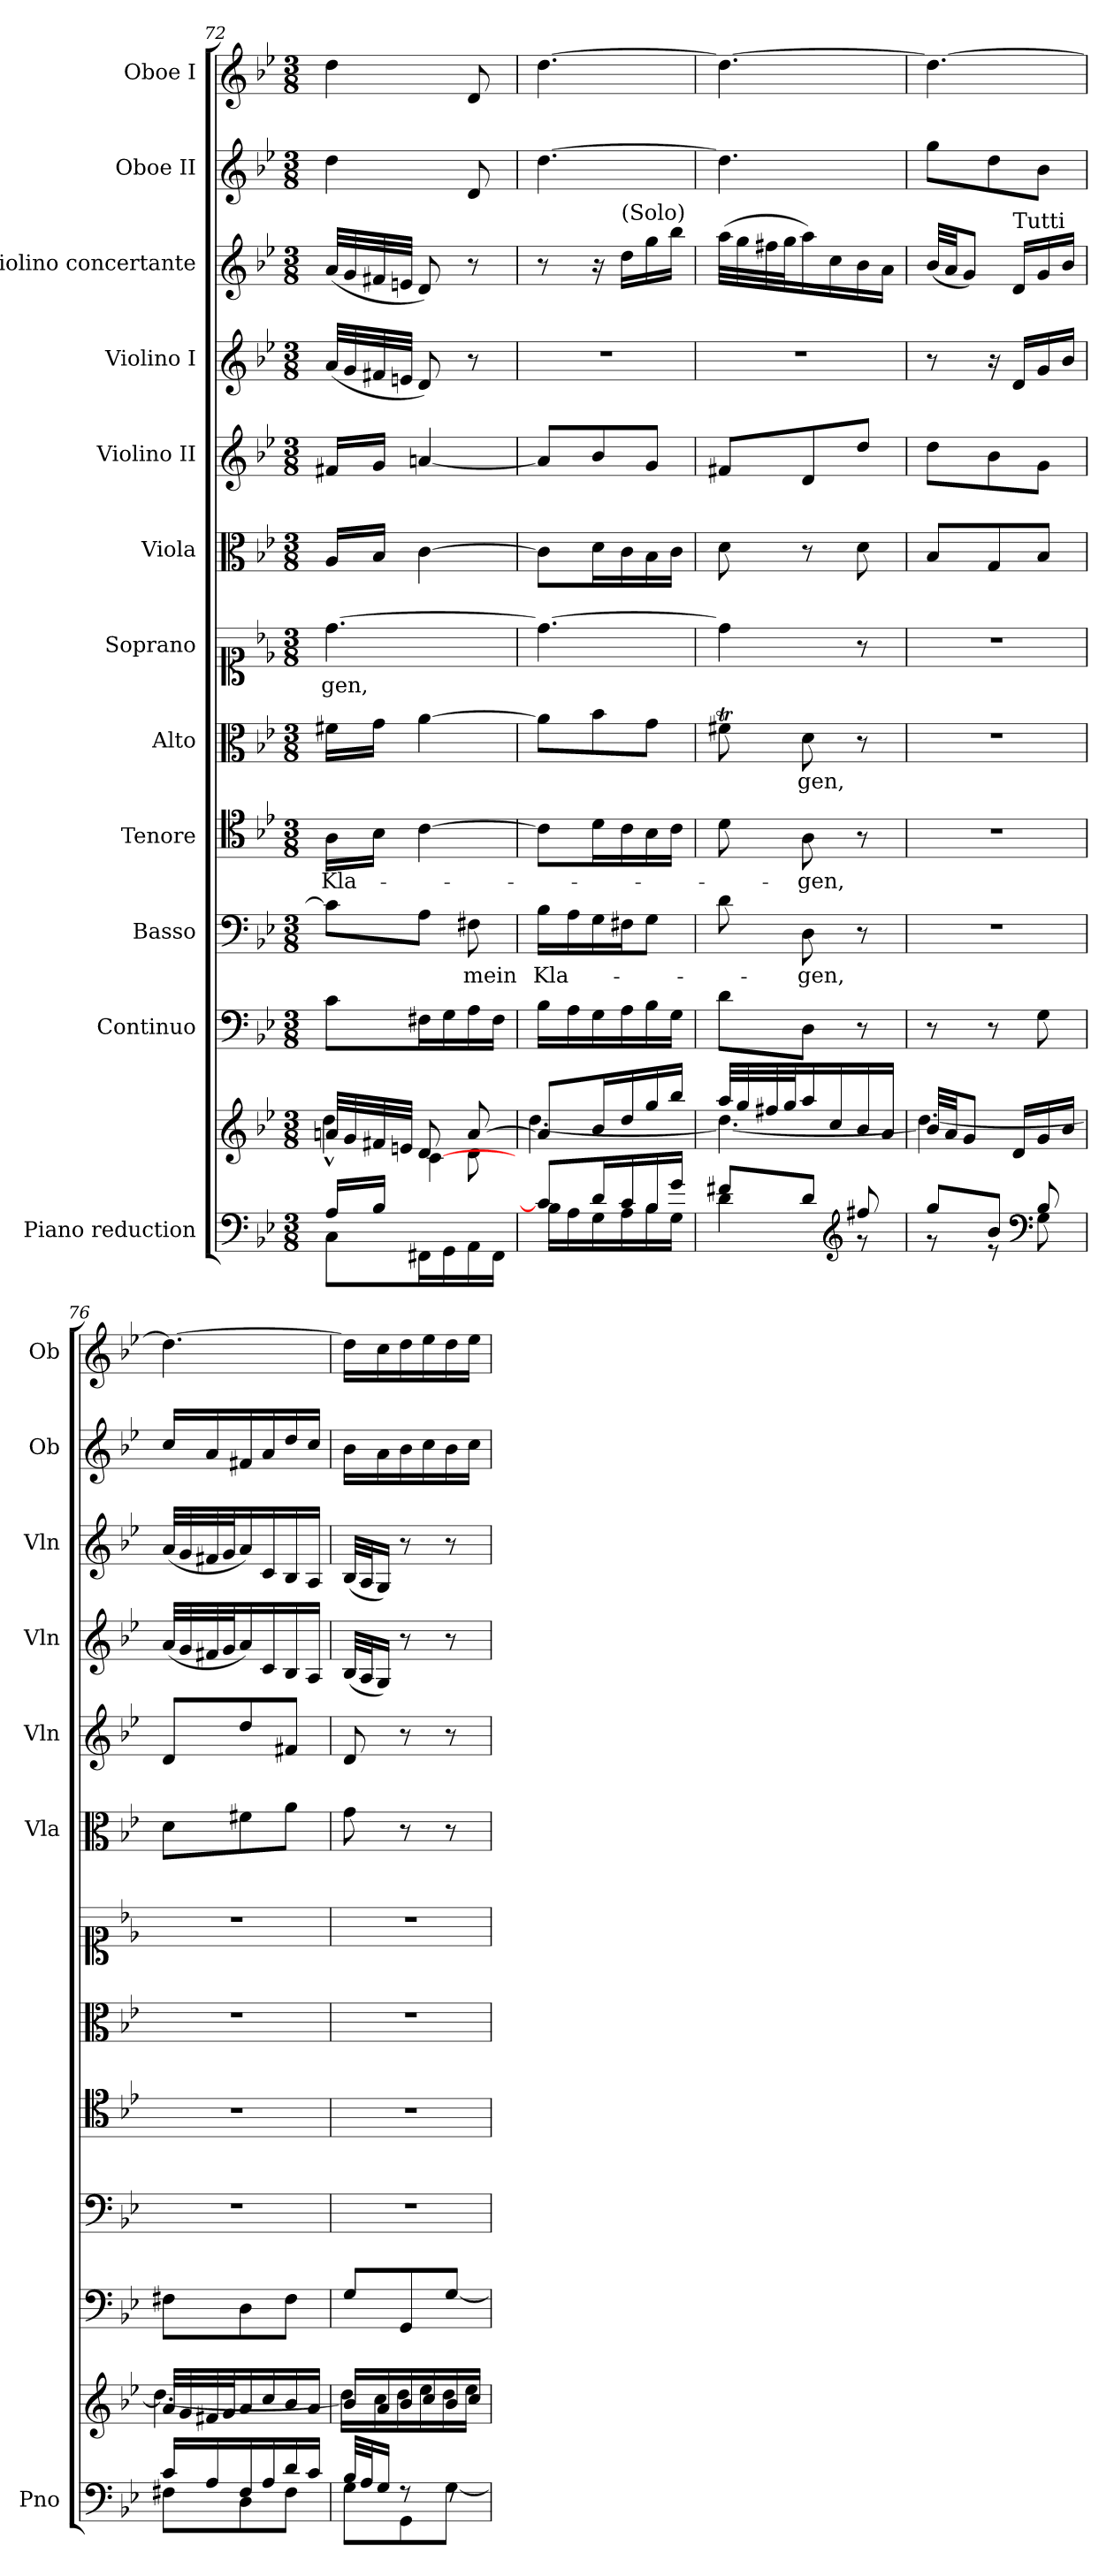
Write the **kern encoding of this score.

**kern	**kern	**kern	**kern	**text	**kern	**text	**kern	**text	**kern	**text	**kern	**kern	**kern	**kern	**kern	**kern
*part12	*part12	*part11	*part10	*part10	*part9	*part9	*part8	*part8	*part7	*part7	*part6	*part5	*part4	*part3	*part2	*part1
*staff13	*staff12	*staff11	*staff10	*staff10	*staff9	*staff9	*staff8	*staff8	*staff7	*staff7	*staff6	*staff5	*staff4	*staff3	*staff2	*staff1
*I"Piano reduction	*	*I"Continuo	*I"Basso	*	*I"Tenore	*	*I"Alto	*	*I"Soprano	*	*I"Viola	*I"Violino II	*I"Violino I	*I"Violino concertante	*I"Oboe II	*I"Oboe I
*I'Pno	*	*	*	*	*	*	*	*	*	*	*I'Vla	*I'Vln	*I'Vln	*I'Vln	*I'Ob	*I'Ob
!!LO:PB:g=z
*clefF4	*clefG2	*clefF4	*clefF4	*	*clefC4	*	*clefC3	*	*clefC1	*	*clefC3	*clefG2	*clefG2	*clefG2	*clefG2	*clefG2
*k[b-e-]	*k[b-e-]	*k[b-e-]	*k[b-e-]	*	*k[b-e-]	*	*k[b-e-]	*	*k[b-e-]	*	*k[b-e-]	*k[b-e-]	*k[b-e-]	*k[b-e-]	*k[b-e-]	*k[b-e-]
*M3/8	*M3/8	*M3/8	*M3/8	*	*M3/8	*	*M3/8	*	*M3/8	*	*M3/8	*M3/8	*M3/8	*M3/8	*M3/8	*M3/8
=72	=72	=72	=72	=72	=72	=72	=72	=72	=72	=72	=72	=72	=72	=72	=72	=72
*^	*^	*	*	*	*	*	*	*	*	*	*	*	*	*	*	*
*	*	*	*^	*	*	*	*	*	*	*	*	*	*	*	*	*	*	*
!	!	!	!	!	!	!	!	!	!LO:LY:b	!	!	!	!LO:LY:b	!	!	!	!	!	!
16A/LL	8C\L	32an/LLL	4dd^^\	8ryy	8c\L	8c\L]	.	16A\LL	Kla-	16f#X\LL	.	[4.dd\	-gen,	16A/LL	16f#X/LL	(<32a/LLL	(<32a/LLL	4dd\	4dd\
.	.	32g/	.	.	.	.	.	.	.	.	.	.	.	.	.	32g/	32g/	.	.
16B-/JJ	.	32f#X/	.	.	.	.	.	16B-\JJ	.	16g\JJ	.	.	.	16B-/JJ	16g/JJ	32f#X/	32f#X/	.	.
.	.	32en/JJJ	.	.	.	.	.	.	.	.	.	.	.	.	.	32en/JJJ	32en/JJJ	.	.
4ryy	16FF#X\L	8d/	.	[4c\	16F#X\L	8A\J	.	[4c\	.	[4a\	.	.	.	[4c\	[4an/	8d/)	8d/)	.	.
.	16GG\	.	.	.	16G\	.	.	.	.	.	.	.	.	.	.	.	.	.	.
!	!	!	!	!	!	!	!LO:LY:b	!	!	!	!	!	!	!	!	!	!	!	!
.	16AA\	[8a/	8d\	.	16A\	8F#X\	mein	.	.	.	.	.	.	.	.	8r	8r	8d/	8d/
.	16FF#\JJ	.	.	.	16F#\JJ	.	.	.	.	.	.	.	.	.	.	.	.	.	.
*	*	*	*v	*v	*	*	*	*	*	*	*	*	*	*	*	*	*	*	*
=73	=73	=73	=73	=73	=73	=73	=73	=73	=73	=73	=73	=73	=73	=73	=73	=73	=73	=73
!	!	!	!	!	!	!LO:LY:b	!	!	!	!	!	!	!	!	!	!	!	!
8c/L]	16B-\LL	8a/L]	[4.dd\	16B-\LL	16B-\LL	Kla-	8c\L]	.	8a\L]	.	4.dd\_	.	8c\L]	8a/L]	4.r	8r	[4.dd\	[4.dd\
.	16A\	.	.	16A\	16A\	.	.	.	.	.	.	.	.	.	.	.	.	.
16d/L	16G\	16b-/L	.	16G\	16G\	.	16d\L	.	8b-\	.	.	.	16d\L	8b-/	.	16r	.	.
!	!	!	!	!	!	!	!	!	!	!	!	!	!	!	!	!LO:TX:a:t=(Solo)	!	!
16c/	16A\	16dd/	.	16A\	16F#X\J	.	16c\	.	.	.	.	.	16c\	.	.	16dd\LL	.	.
16B-/	16B-\	16gg/	.	16B-\	8G\J	.	16B-\	.	8g\J	.	.	.	16B-\	8g/J	.	16gg\	.	.
16g/JJ	16G\JJ	16bb-/JJ	.	16G\JJ	.	.	16c\JJ	.	.	.	.	.	16c\JJ	.	.	16bb-\JJ	.	.
=74	=74	=74	=74	=74	=74	=74	=74	=74	=74	=74	=74	=74	=74	=74	=74	=74	=74	=74
8f#X/L	4d\	32aa/LLL	4.dd\_	8d\L	8d\	.	8d\	.	8f#Xt\	.	4dd\]	.	8d\	8f#X/L	4.r	(>32aa\LLL	4.dd\]	4.dd\_
.	.	32gg/	.	.	.	.	.	.	.	.	.	.	.	.	.	32gg\	.	.
.	.	32ff#X/	.	.	.	.	.	.	.	.	.	.	.	.	.	32ff#X\	.	.
.	.	32gg/J	.	.	.	.	.	.	.	.	.	.	.	.	.	32gg\J	.	.
!	!	!	!	!	!	!LO:LY:b	!	!LO:LY:b	!	!LO:LY:b	!	!	!	!	!	!	!	!
8d/J	.	16aa/	.	8D\J	8D\	-gen,	8A\	-gen,	8d\	-gen,	.	.	8r	8d/	.	16aa\)	.	.
.	.	16cc/	.	.	.	.	.	.	.	.	.	.	.	.	.	16cc\	.	.
*clefG2	*	*	*	*	*	*	*	*	*	*	*	*	*	*	*	*	*	*
8ff#X/	8r	16b-/	.	8r	8r	.	8r	.	8r	.	8r	.	8d\	8dd/J	.	16b-\	.	.
.	.	16a/JJ	.	.	.	.	.	.	.	.	.	.	.	.	.	16a\JJ	.	.
=75	=75	=75	=75	=75	=75	=75	=75	=75	=75	=75	=75	=75	=75	=75	=75	=75	=75	=75
8gg/L	8r	32b-/LLL	4.dd\_	8r	4.r	.	4.r	.	4.r	.	4.r	.	8B-/L	8dd\L	8r	(<32b-/LLL	8gg\L	4.dd\_
.	.	32a/JJ	.	.	.	.	.	.	.	.	.	.	.	.	.	32a/JJ	.	.
.	.	8g/J	.	.	.	.	.	.	.	.	.	.	.	.	.	8g/J)	.	.
8b-/J	8r	.	.	8r	.	.	.	.	.	.	.	.	8G/	8b-\	16r	.	8dd\	.
!	!	!	!	!	!	!	!	!	!	!	!	!	!	!	!	!LO:TX:a:t=Tutti	!	!
.	.	16d/LL	.	.	.	.	.	.	.	.	.	.	.	.	16d/LL	16d/LL	.	.
*clefF4	*	*	*	*	*	*	*	*	*	*	*	*	*	*	*	*	*	*
8B-/	8G\	16g/	.	8G\	.	.	.	.	.	.	.	.	8B-/J	8g\J	16g/	16g/	8b-\J	.
.	.	16b-/JJ	.	.	.	.	.	.	.	.	.	.	.	.	16b-/JJ	16b-/JJ	.	.
=76	=76	=76	=76	=76	=76	=76	=76	=76	=76	=76	=76	=76	=76	=76	=76	=76	=76	=76
16c/LL	8F#X\L	32a/LLL	4.dd\_	8F#X\L	4.r	.	4.r	.	4.r	.	4.r	.	8d\L	8d/L	(<32a/LLL	(<32a/LLL	16cc/LL	4.dd\_
.	.	32g/	.	.	.	.	.	.	.	.	.	.	.	.	32g/	32g/	.	.
16A/	.	32f#X/	.	.	.	.	.	.	.	.	.	.	.	.	32f#X/	32f#X/	16a/	.
.	.	32g/J	.	.	.	.	.	.	.	.	.	.	.	.	32g/J	32g/J	.	.
16F#/	8D\	16a/	.	8D\	.	.	.	.	.	.	.	.	8f#X\	8dd/	16a/)	16a/)	16f#X/	.
16A/	.	16cc/	.	.	.	.	.	.	.	.	.	.	.	.	16c/	16c/	16a/	.
16d/	8F#\J	16b-/	.	8F#\J	.	.	.	.	.	.	.	.	8a\J	8f#X/J	16B-/	16B-/	16dd/	.
16c/JJ	.	16a/JJ	.	.	.	.	.	.	.	.	.	.	.	.	16A/JJ	16A/JJ	16cc/JJ	.
=77	=77	=77	=77	=77	=77	=77	=77	=77	=77	=77	=77	=77	=77	=77	=77	=77	=77	=77
32B-/LLL	8G\L	16b-/LL	16dd\LL]	8G/L	4.r	.	4.r	.	4.r	.	4.r	.	8g\	8d/	(<32B-/LLL	(<32B-/LLL	16b-\LL	16dd\LL]
32A/J	.	.	.	.	.	.	.	.	.	.	.	.	.	.	32A/J	32A/J	.	.
16G/JJ	.	16a/	16cc\	.	.	.	.	.	.	.	.	.	.	.	16G/JJ)	16G/JJ)	16a\	16cc\
8rF	8GG\	16b-/	16dd\	8GG/	.	.	.	.	.	.	.	.	8r	8r	8r	8r	16b-\	16dd\
.	.	16cc/	16ee-\	.	.	.	.	.	.	.	.	.	.	.	.	.	16cc\	16ee-\
8rF	[8G\J	16b-/	16dd\	[8G/J	.	.	.	.	.	.	.	.	8r	8r	8r	8r	16b-\	16dd\
.	.	16cc/JJ	16ee-\JJ	.	.	.	.	.	.	.	.	.	.	.	.	.	16cc\JJ	16ee-\JJ
*v	*v	*	*	*	*	*	*	*	*	*	*	*	*	*	*	*	*	*
*	*v	*v	*	*	*	*	*	*	*	*	*	*	*	*	*	*	*
=	=	=	=	=	=	=	=	=	=	=	=	=	=	=	=	=
*-	*-	*-	*-	*-	*-	*-	*-	*-	*-	*-	*-	*-	*-	*-	*-	*-
